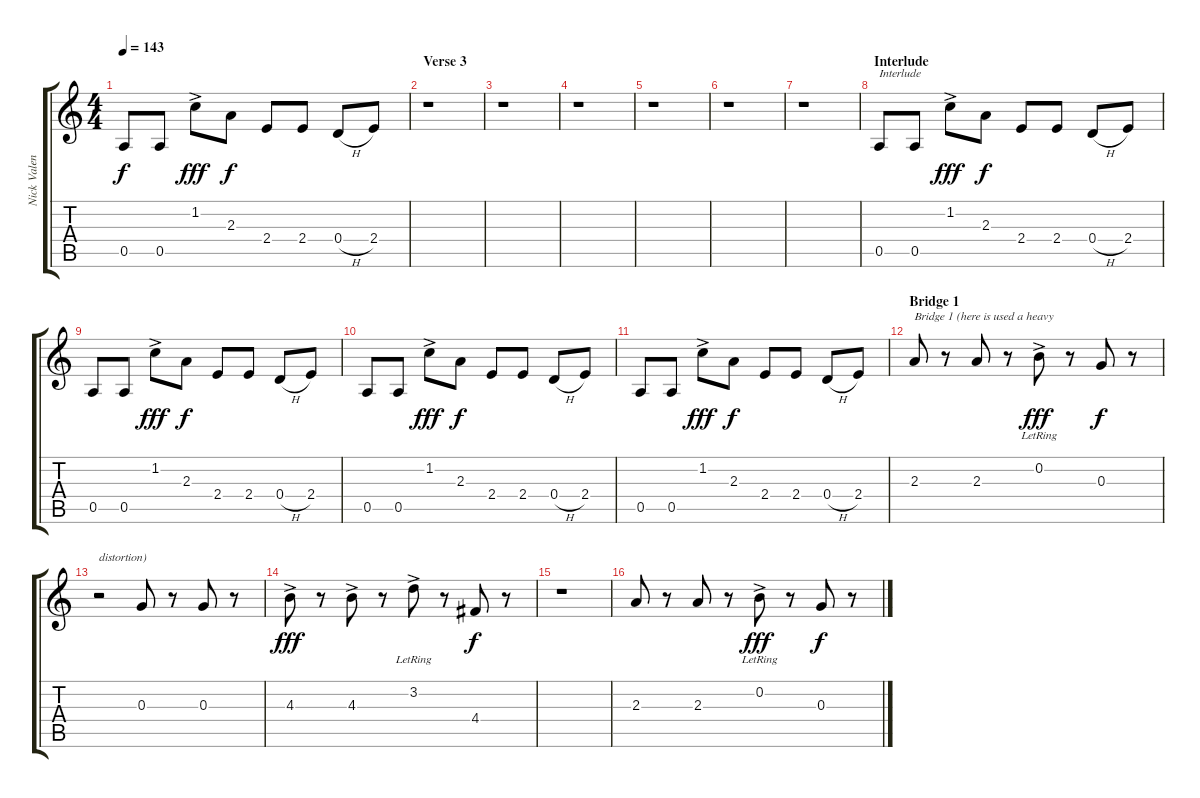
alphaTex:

\track ("Nick Valensi " "Nick Valen") {instrument electricguitarclean}
\staff {score tabs}
\tuning (E4 B3 G3 D3 A2 E2) {hide}
\ts (4 4)
\tempo 143
\clef g2
\ks c
0.5.8{dy f} 0.5.8 1.2{ac}.8{dy fff} 2.3.8{dy f} 2.4.8 2.4.8 0.4{h}.8 2.4.8 |
\section ("" "Verse 3")
r.1 |
r.1 |
r.1 |
r.1 |
r.1 |
r.1 |
\section ("" "Interlude")
0.5.8{txt "Interlude"} 0.5.8 1.2{ac}.8{dy fff} 2.3.8{dy f} 2.4.8 2.4.8 0.4{h}.8 2.4.8 |
0.5.8 0.5.8 1.2{ac}.8{dy fff} 2.3.8{dy f} 2.4.8 2.4.8 0.4{h}.8 2.4.8 |
0.5.8 0.5.8 1.2{ac}.8{dy fff} 2.3.8{dy f} 2.4.8 2.4.8 0.4{h}.8 2.4.8 |
0.5.8 0.5.8 1.2{ac}.8{dy fff} 2.3.8{dy f} 2.4.8 2.4.8 0.4{h}.8 2.4.8 |
\section ("" "Bridge 1")
2.3.8{txt "Bridge 1 (here is used a heavy "} r.8 2.3.8 r.8 0.2{ac lr}.8{dy fff} r.8 0.3.8{dy f} r.8 |
r.2{txt "distortion) "} 0.3.8 r.8 0.3.8 r.8 |
4.3{ac}.8{dy fff} r.8 4.3{ac}.8 r.8 3.2{ac lr}.8 r.8 4.4.8{dy f} r.8 |
r.1 |
2.3.8 r.8 2.3.8 r.8 0.2{ac lr}.8{dy fff} r.8 0.3.8{dy f} r.8
